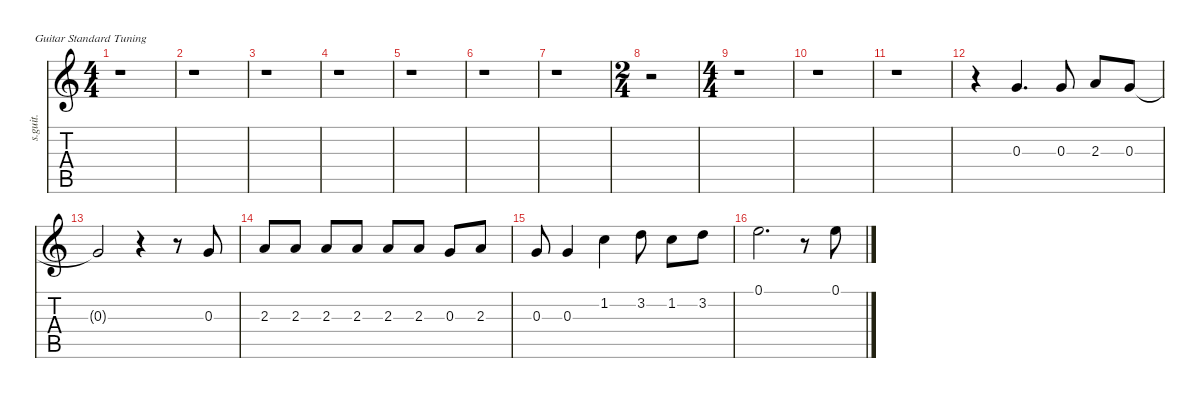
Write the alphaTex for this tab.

\defaultSystemsLayout 4
\hideDynamics
\bracketExtendMode nobrackets
\track ("Mick Jagger" "s.guit.") {instrument clarinet}
\staff {score tabs}
\tuning (E4 B3 G3 D3 A2 E2)
\displaytranspose 12
\ts (4 4)
\tempo (107 hide)
\clef g2
\ks c
r.1{dy mp} |
r.1 |
r.1 |
r.1 |
r.1 |
r.1 |
r.1 |
\ts (2 4)
\beaming (8 2 2 2 2)
r.2 |
\ts (4 4)
\beaming (8 2 2 2 2)
r.1 |
r.1 |
r.1 |
r.4 0.3.4{d} 0.3.8 2.3.8 0.3.8 |
0.3{t}.2{dy f} r.4 r.8 0.3.8{dy mp} |
2.3.8 2.3.8 2.3.8 2.3.8 2.3.8 2.3.8 0.3.8 2.3.8 |
0.3.8 0.3.4 1.2.4 3.2.8 1.2.8 3.2.8 |
0.1.2{d} r.8 0.1.8
